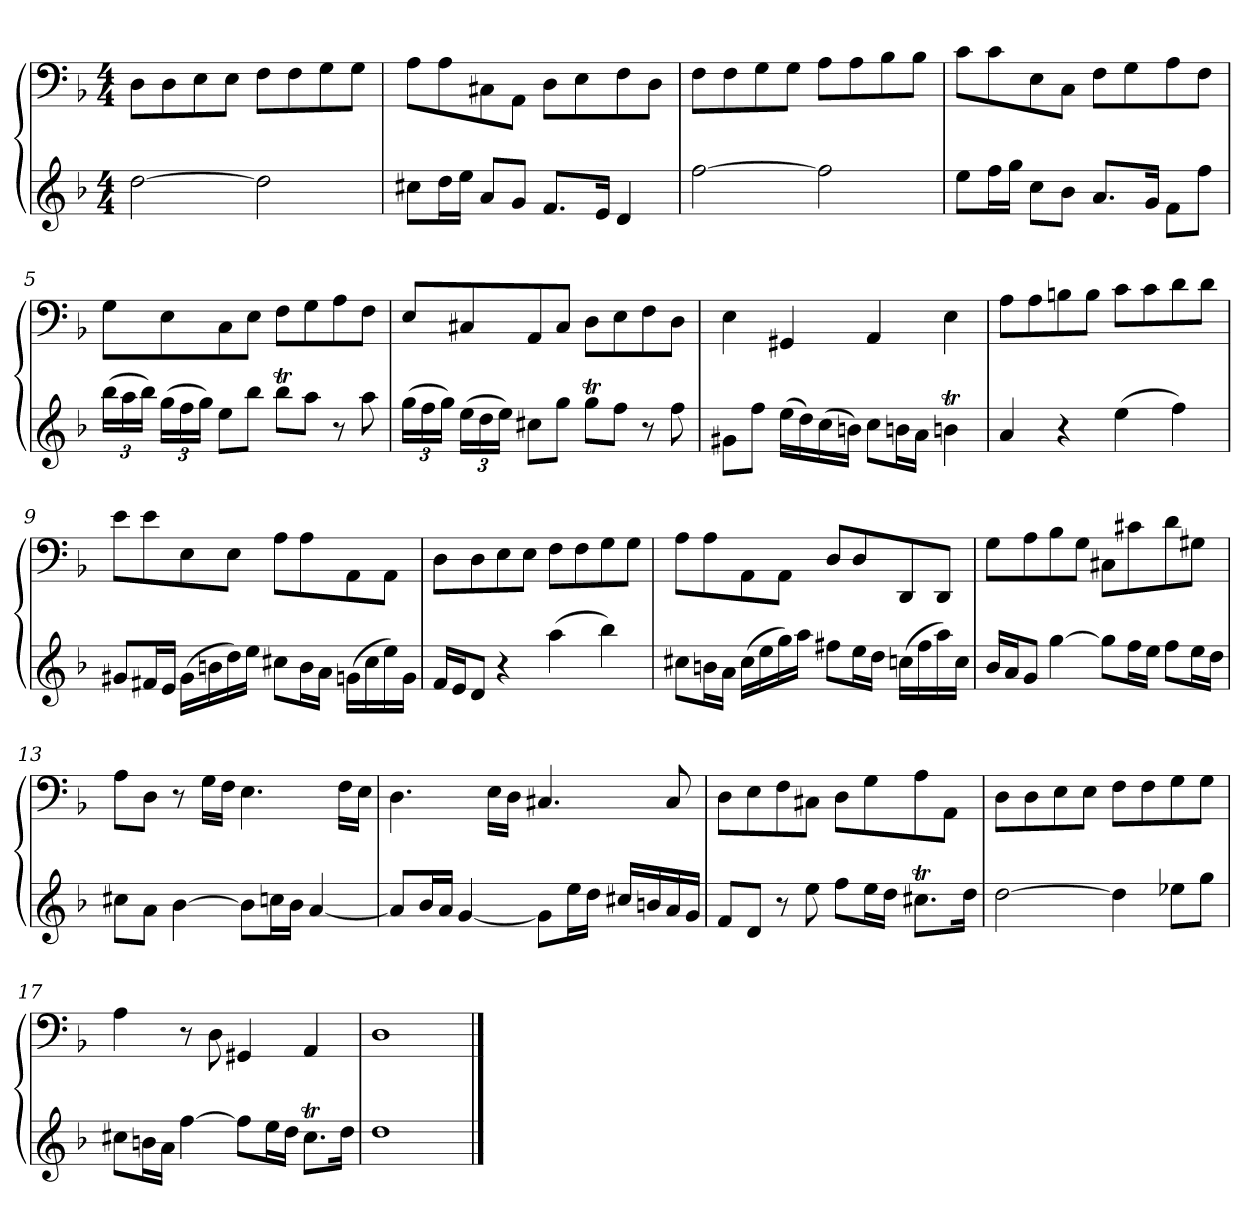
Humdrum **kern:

**kern	**kern
*part1	*part1
*staff2	*staff1
*clefG2	*clefF4
*k[b-]	*k[b-]
*d:	*d:
*M4/4	*M4/4
=1	=1
[2dd\	8D\L
.	8D\
.	8E\
.	8E\J
2dd\]	8F\L
.	8F\
.	8G\
.	8G\J
=2	=2
8cc#X\L	8A\L
16dd\L	8A\
16ee\JJ	.
8a/L	8C#X\
8g/J	8AA\J
8.f/L	8D\L
.	8E\
16e/Jk	.
4d/	8F\
.	8D\J
=3	=3
[2ff\	8F\L
.	8F\
.	8G\
.	8G\J
2ff\]	8A\L
.	8A\
.	8B-\
.	8B-\J
=4	=4
8ee\L	8c\L
16ff\L	8c\
16gg\JJ	.
8cc\L	8E\
8b-\J	8C\J
8.a/L	8F\L
.	8G\
16g/Jk	.
8f\L	8A\
8ff\J	8F\J
=5	=5
(24bb-\LL	8G\L
24aa\	.
24bb-\JJ)	.
(24gg\LL	8E\
24ff\	.
24gg\JJ)	.
8ee\L	8C\
8bb-\J	8E\J
8bb-T\L	8F\L
8aa\J	8G\
8r	8A\
8aa\	8F\J
=6	=6
(24gg\LL	8E/L
24ff\	.
24gg\JJ)	.
(24ee\LL	8C#X/
24dd\	.
24ee\JJ)	.
8cc#X\L	8AA/
8gg\J	8C#/J
8ggT\L	8D\L
8ff\J	8E\
8r	8F\
8ff\	8D\J
=7	=7
8g#X\L	4E\
8ff\J	.
(16ee\LL	4GG#X/
16dd\)	.
(16cc\	.
16bn\JJ)	.
8cc\L	4AA/
16bn\L	.
16a\JJ	.
4bnt\	4E\
=8	=8
4a/	8A\L
.	8A\
4r	8Bn\
.	8B\J
(4ee\	8c\L
.	8c\
4ff\)	8d\
.	8d\J
=9	=9
8g#X/L	8e\L
16f#X/L	8e\
16e/JJ	.
(16g#\LL	8E\
16bn\	.
16dd\)	8E\J
16ee\JJ	.
8cc#X\L	8A\L
16b\L	8A\
16a\JJ	.
(16gn\LL	8AA\
16cc#\	.
16ee\)	8AA\J
16g\JJ	.
=10	=10
16f/LL	8D\L
16e/J	.
8d/J	8D\
4r	8E\
.	8E\J
(4aa\	8F\L
.	8F\
4bb-\)	8G\
.	8G\J
=11	=11
8cc#X\L	8A\L
16bn\L	8A\
16a\JJ	.
(16cc#\LL	8AA\
16ee\	.
16gg\)	8AA\J
16aa\JJ	.
8ff#X\L	8D/L
16ee\L	8D/
16dd\JJ	.
(16ccn\LL	8DD/
16ff#\	.
16aa\)	8DD/J
16cc\JJ	.
=12	=12
16b-/LL	8G\L
16a/J	.
8g/J	8A\
[4gg\	8B-\
.	8G\J
8gg\L]	8C#X\L
16ff\L	8c#X\
16ee\JJ	.
8ff\L	8d\
16ee\L	8G#X\J
16dd\JJ	.
=13	=13
8cc#X\L	8A\L
8a\J	8D\J
[4b-\	8r
.	16G\LL
.	16F\JJ
8b-\L]	4.E\
16ccn\L	.
16b-\JJ	.
[4a/	.
.	16F\LL
.	16E\JJ
=14	=14
8a/L]	4.D\
16b-/L	.
16a/JJ	.
[4g/	.
.	16E\LL
.	16D\JJ
8g\L]	4.C#X/
16ee\L	.
16dd\JJ	.
16cc#X/LL	.
16bn/	.
16a/	8C#/
16g/JJ	.
=15	=15
8f/L	8D\L
8d/J	8E\
8r	8F\
8ee\	8C#X\J
8ff\L	8D\L
16ee\L	8G\
16dd\JJ	.
8.cc#Xt\L	8A\
.	8AA\J
16dd\Jk	.
=16	=16
[2dd\	8D\L
.	8D\
.	8E\
.	8E\J
4dd\]	8F\L
.	8F\
8ee-X\L	8G\
8gg\J	8G\J
=17	=17
8cc#X\L	4A\
16bn\L	.
16a\JJ	.
[4ff\	8r
.	8D\
8ff\L]	4GG#X/
16ee\L	.
16dd\JJ	.
8.cc#t\L	4AA/
16dd\Jk	.
=18	=18
1dd\	1D\
==	==
*-	*-
